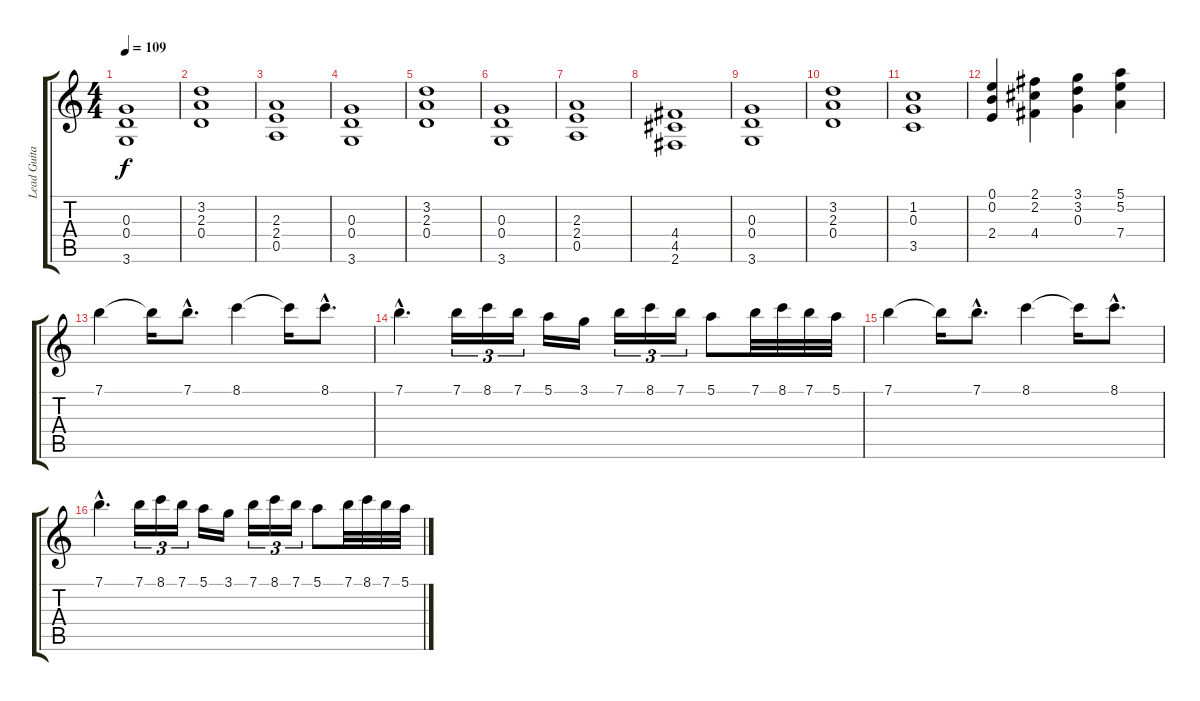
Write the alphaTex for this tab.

\track ("Lead Guitar" "Lead Guita") {instrument overdrivenguitar}
\staff {score tabs}
\tuning (E4 B3 G3 D3 A2 E2) {hide}
\ts (4 4)
\tempo 109
\clef g2
\ks c
(0.3 0.4 3.6).1{dy f} |
(3.2 2.3 0.4).1 |
(2.3 2.4 0.5).1 |
(0.3 0.4 3.6).1 |
(3.2 2.3 0.4).1 |
(0.3 0.4 3.6).1 |
(2.3 2.4 0.5).1 |
(4.4 4.5 2.6).1 |
(0.3 0.4 3.6).1 |
(3.2 2.3 0.4).1 |
(1.2 0.3 3.5).1 |
(0.1 0.2 2.4).4 (2.1 2.2 4.4).4 (3.1 3.2 0.3).4 (5.1 5.2 7.4).4 |
7.1.4 7.1{t}.16 7.1{hac}.8{d} 8.1.4 8.1{t}.16 8.1{hac}.8{d} |
7.1{hac}.4{d} 7.1.16{tu (3 2)} 8.1.16{tu (3 2)} 7.1.16{tu (3 2)} 5.1.16 3.1.16 7.1.16{tu (3 2)} 8.1.16{tu (3 2)} 7.1.16{tu (3 2)} 5.1.8 7.1.32 8.1.32 7.1.32 5.1.32 |
7.1.4 7.1{t}.16 7.1{hac}.8{d} 8.1.4 8.1{t}.16 8.1{hac}.8{d} |
7.1{hac}.4{d} 7.1.16{tu (3 2)} 8.1.16{tu (3 2)} 7.1.16{tu (3 2)} 5.1.16 3.1.16 7.1.16{tu (3 2)} 8.1.16{tu (3 2)} 7.1.16{tu (3 2)} 5.1.8 7.1.32 8.1.32 7.1.32 5.1.32
